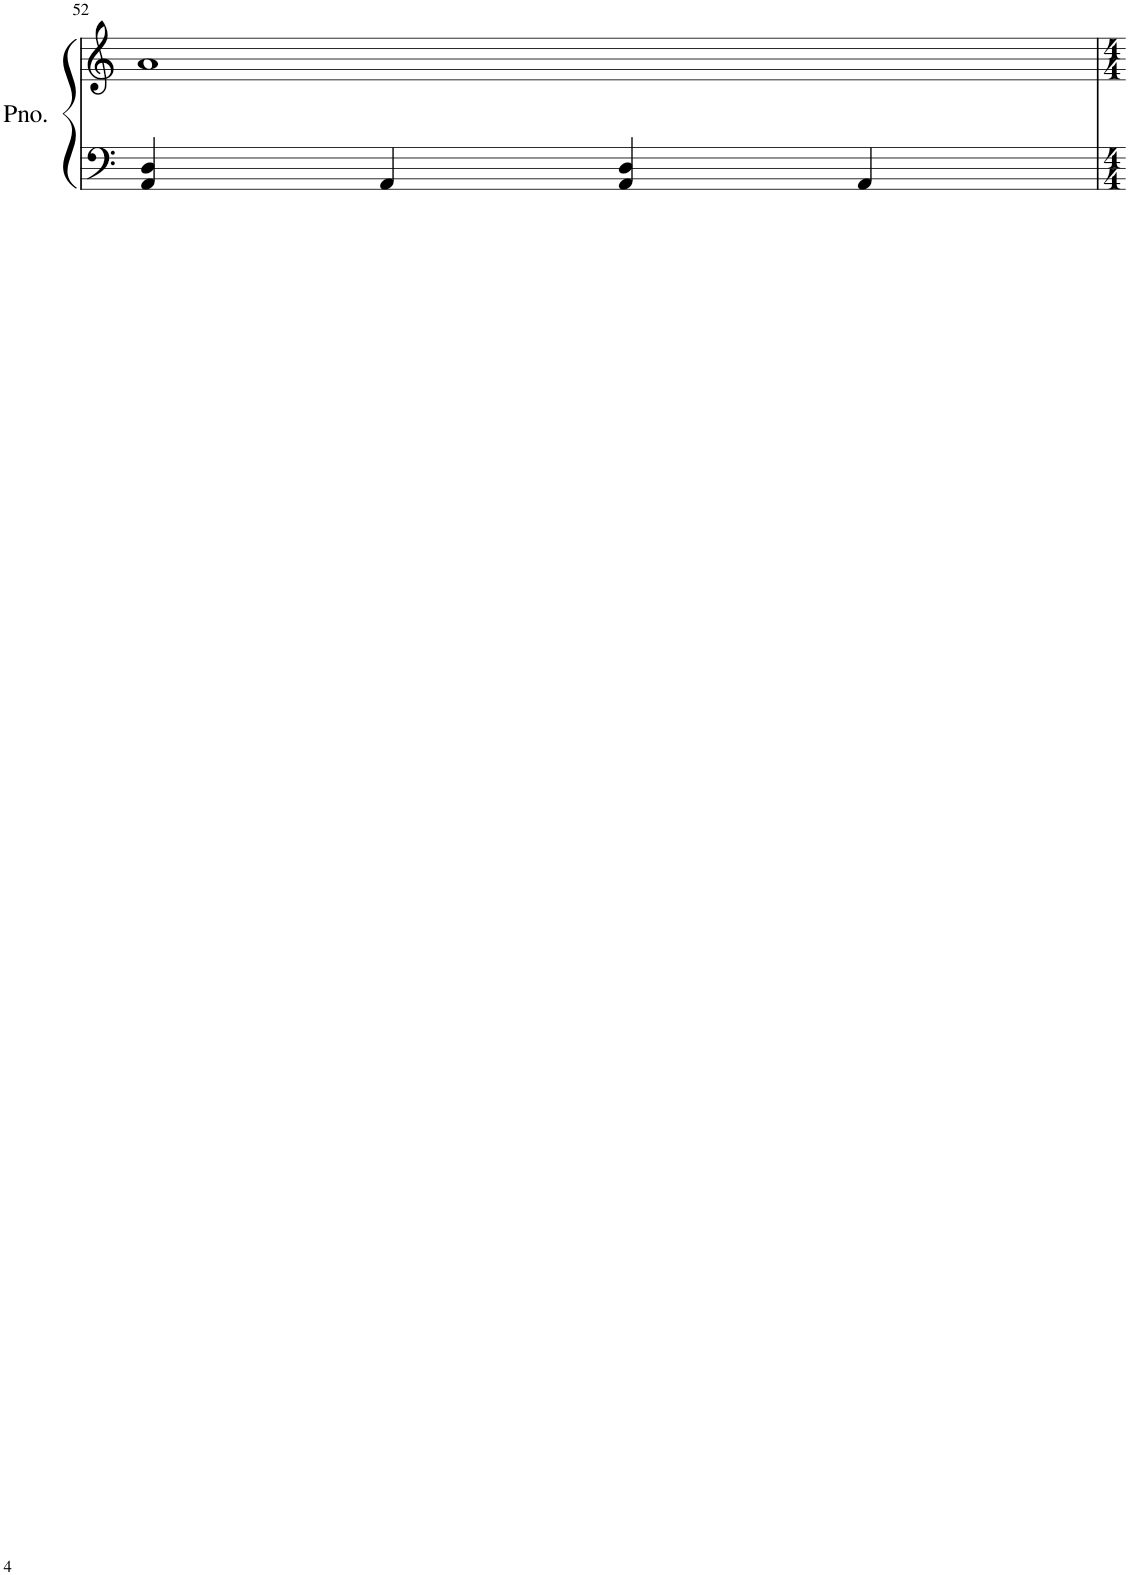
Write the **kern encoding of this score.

**kern	**kern
*part1	*part1
*staff2	*staff1
*I"Piano	*
*I'Pno.	*
!!LO:PB:g=z
*clefF4	*clefG2
*k[]	*k[]
*M4/4	*M4/4
=52	=52
4AA/ 4D/	1a
4AA/	.
4AA/ 4D/	.
4AA/	.
=	=
*-	*-
